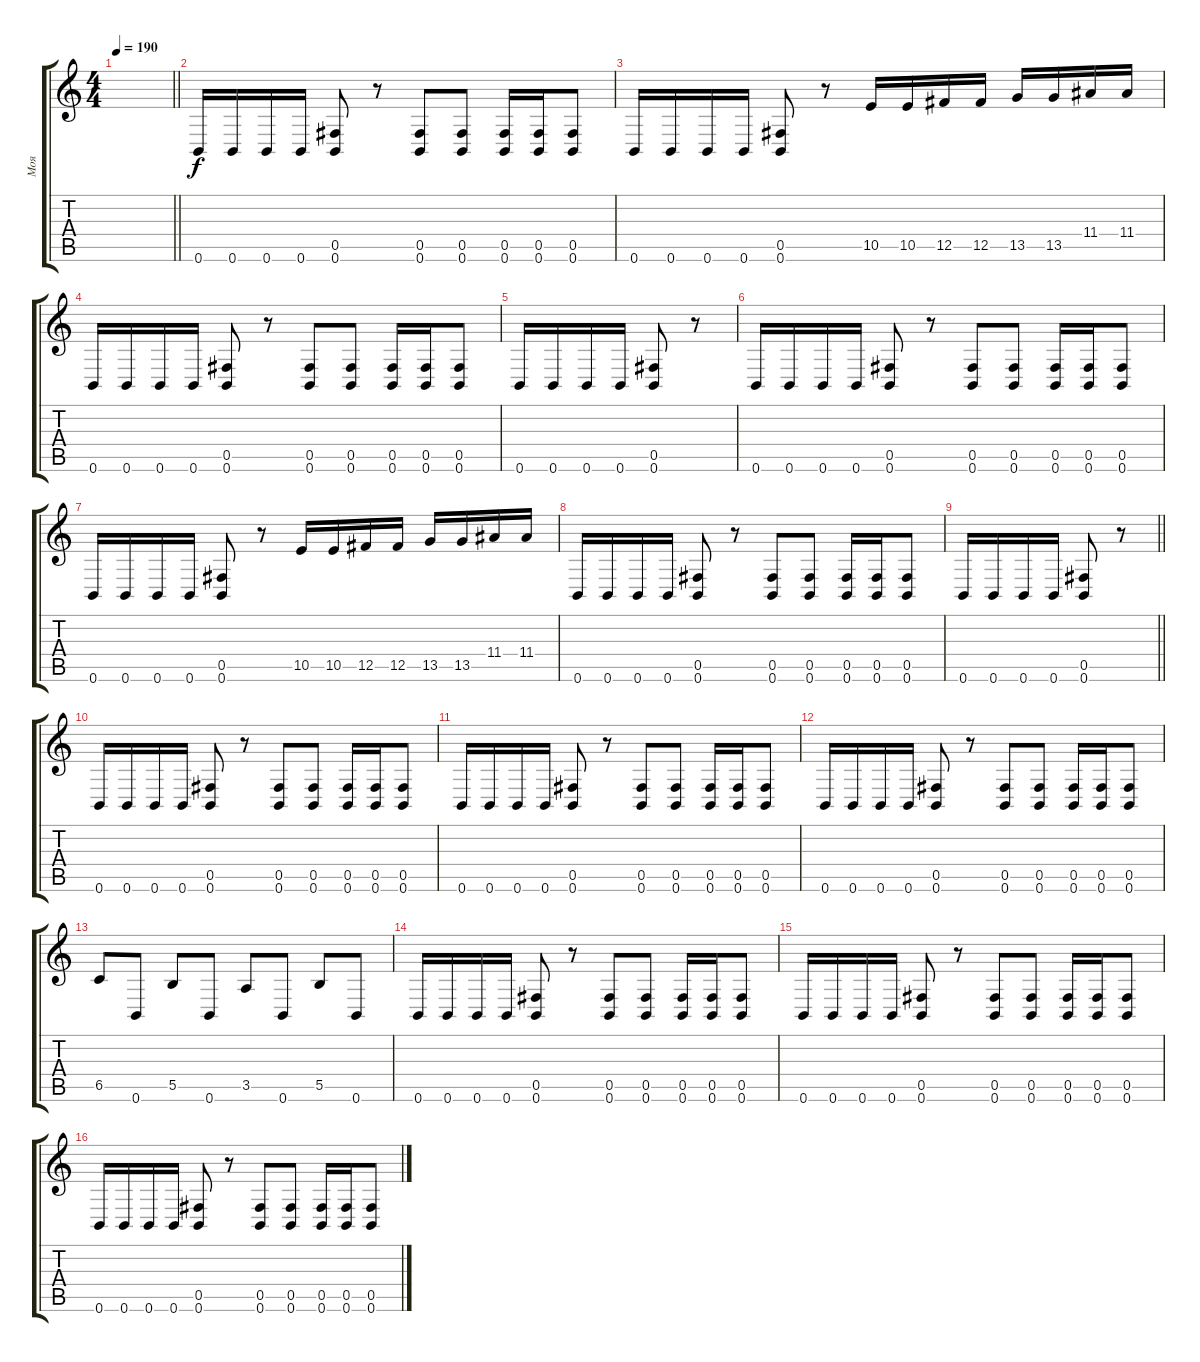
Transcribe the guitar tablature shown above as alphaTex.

\track ("Моя" "Моя") {instrument distortionguitar}
\staff {score tabs}
\tuning (Db4 Ab3 E3 B2 Gb2 B1) {hide}
\ts (4 4)
\tempo 190
\clef g2
\barLineRight lightlight
\ks c
|
0.6.16 0.6.16 0.6.16 0.6.16 (0.5 0.6).8 r.8 (0.5 0.6).8 (0.5 0.6).8 (0.5 0.6).16 (0.5 0.6).16 (0.5 0.6).8 |
0.6.16 0.6.16 0.6.16 0.6.16 (0.5 0.6).8 r.8 10.5.16 10.5.16 12.5.16 12.5.16 13.5.16 13.5.16 11.4.16 11.4.16 |
0.6.16 0.6.16 0.6.16 0.6.16 (0.5 0.6).8 r.8 (0.5 0.6).8 (0.5 0.6).8 (0.5 0.6).16 (0.5 0.6).16 (0.5 0.6).8 |
0.6.16 0.6.16 0.6.16 0.6.16 (0.5 0.6).8 r.8 |
0.6.16 0.6.16 0.6.16 0.6.16 (0.5 0.6).8 r.8 (0.5 0.6).8 (0.5 0.6).8 (0.5 0.6).16 (0.5 0.6).16 (0.5 0.6).8 |
0.6.16 0.6.16 0.6.16 0.6.16 (0.5 0.6).8 r.8 10.5.16 10.5.16 12.5.16 12.5.16 13.5.16 13.5.16 11.4.16 11.4.16 |
0.6.16 0.6.16 0.6.16 0.6.16 (0.5 0.6).8 r.8 (0.5 0.6).8 (0.5 0.6).8 (0.5 0.6).16 (0.5 0.6).16 (0.5 0.6).8 |
\barLineRight lightlight
0.6.16 0.6.16 0.6.16 0.6.16 (0.5 0.6).8 r.8 |
0.6.16 0.6.16 0.6.16 0.6.16 (0.5 0.6).8 r.8 (0.5 0.6).8 (0.5 0.6).8 (0.5 0.6).16 (0.5 0.6).16 (0.5 0.6).8 |
0.6.16 0.6.16 0.6.16 0.6.16 (0.5 0.6).8 r.8 (0.5 0.6).8 (0.5 0.6).8 (0.5 0.6).16 (0.5 0.6).16 (0.5 0.6).8 |
0.6.16 0.6.16 0.6.16 0.6.16 (0.5 0.6).8 r.8 (0.5 0.6).8 (0.5 0.6).8 (0.5 0.6).16 (0.5 0.6).16 (0.5 0.6).8 |
6.5.8 0.6.8 5.5.8 0.6.8 3.5.8 0.6.8 5.5.8 0.6.8 |
0.6.16 0.6.16 0.6.16 0.6.16 (0.5 0.6).8 r.8 (0.5 0.6).8 (0.5 0.6).8 (0.5 0.6).16 (0.5 0.6).16 (0.5 0.6).8 |
0.6.16 0.6.16 0.6.16 0.6.16 (0.5 0.6).8 r.8 (0.5 0.6).8 (0.5 0.6).8 (0.5 0.6).16 (0.5 0.6).16 (0.5 0.6).8 |
0.6.16 0.6.16 0.6.16 0.6.16 (0.5 0.6).8 r.8 (0.5 0.6).8 (0.5 0.6).8 (0.5 0.6).16 (0.5 0.6).16 (0.5 0.6).8
